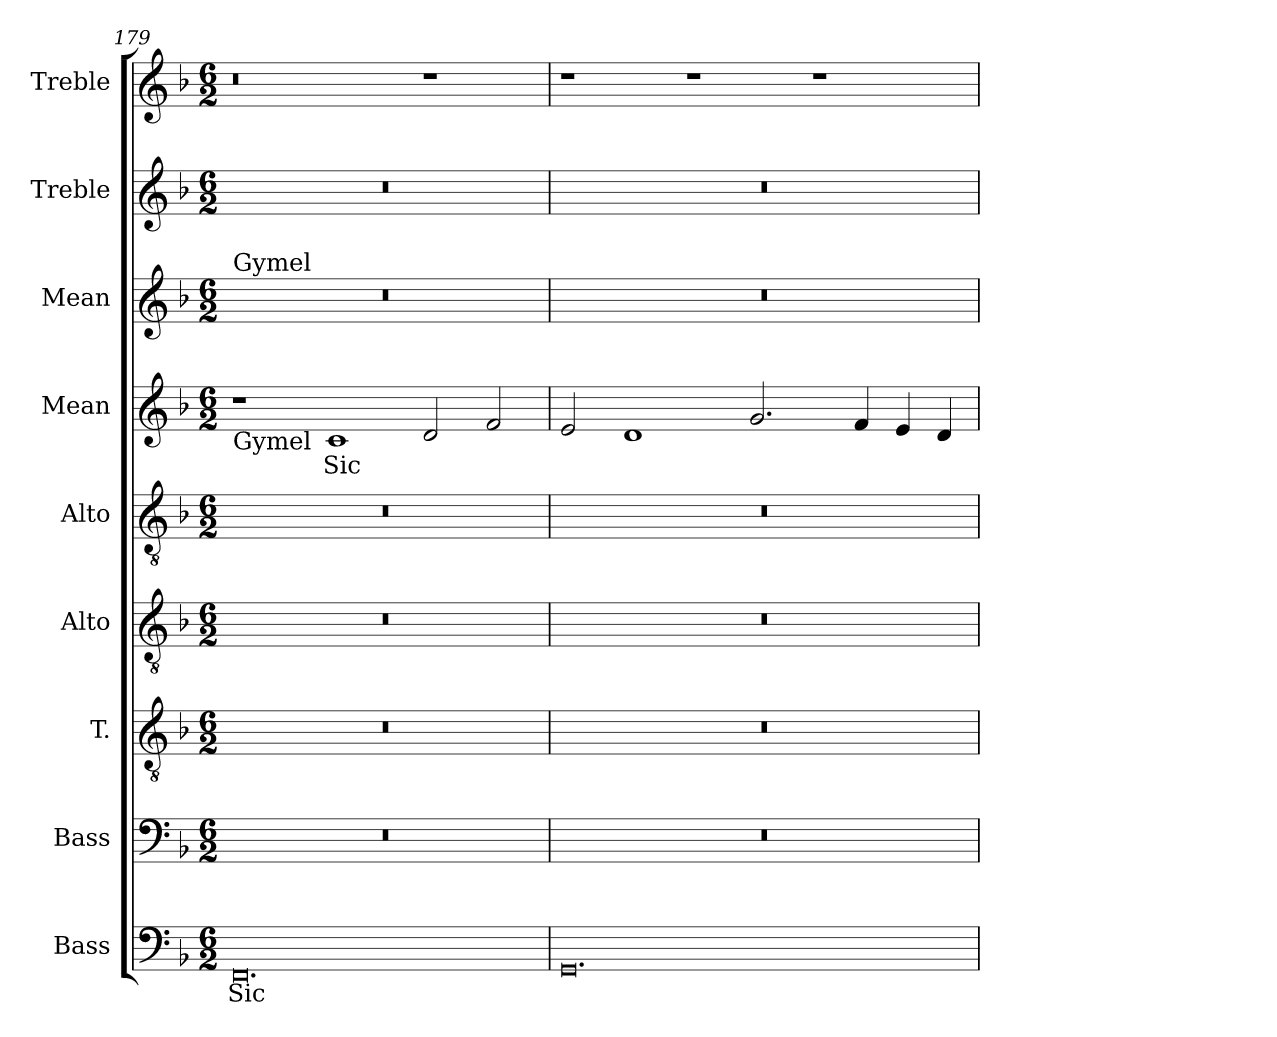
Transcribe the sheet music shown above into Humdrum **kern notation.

**kern	**text	**kern	**kern	**kern	**kern	**kern	**text	**kern	**kern	**kern
*part9	*part9	*part8	*part7	*part6	*part5	*part4	*part4	*part3	*part2	*part1
*staff9	*staff9	*staff8	*staff7	*staff6	*staff5	*staff4	*staff4	*staff3	*staff2	*staff1
*I"Bass	*	*I"Bass	*I"T.	*I"Alto	*I"Alto	*I"Mean	*	*I"Mean	*I"Treble	*I"Treble
*I'B.	*	*I'B.	*I'T.	*I'A2.	*I'A1.	*I'M.	*	*I'M.	*I'Tr.	*I'Tr.
!!LO:LB:g=z
*clefF4	*	*clefF4	*clefGv2	*clefGv2	*clefGv2	*clefG2	*	*clefG2	*clefG2	*clefG2
*	*	*	*ITrd7c12	*ITrd7c12	*ITrd7c12	*	*	*	*	*
*k[b-]	*	*k[b-]	*k[b-]	*k[b-]	*k[b-]	*k[b-]	*	*k[b-]	*k[b-]	*k[b-]
*F:	*	*F:	*F:	*F:	*F:	*F:	*	*F:	*F:	*F:
*M6/2	*	*M6/2	*M6/2	*M6/2	*M6/2	*M6/2	*	*M6/2	*M6/2	*M6/2
=179	=179	=179	=179	=179	=179	=179	=179	=179	=179	=179
!	!	!	!	!	!	!	!	!LO:TX:a:t=Gymel	!	!
!	!	!	!	!	!	!LO:TX:b:t=Gymel	!	!	!	!
!	!LO:LY:b:color=#000000	!LO:N:vis=1	!LO:N:vis=1	!LO:N:vis=1	!LO:N:vis=1	!	!	!LO:N:vis=1	!LO:N:vis=1	!
0.FFi	Sic	0.r	0.r	0.r	0.r	1r	.	0.r	0.r	0r
!	!	!	!	!	!	!	!LO:LY:b:color=#000000	!	!	!
.	.	.	.	.	.	1ci	Sic	.	.	.
.	.	.	.	.	.	2di/	.	.	.	1r
.	.	.	.	.	.	2fi/	.	.	.	.
=180	=180	=180	=180	=180	=180	=180	=180	=180	=180	=180
!	!	!LO:N:vis=1	!LO:N:vis=1	!LO:N:vis=1	!LO:N:vis=1	!	!	!LO:N:vis=1	!LO:N:vis=1	!
0.GGi	.	0.r	0.r	0.r	0.r	2ei/	.	0.r	0.r	1r
.	.	.	.	.	.	1di	.	.	.	.
.	.	.	.	.	.	.	.	.	.	1r
.	.	.	.	.	.	2.gi/	.	.	.	.
.	.	.	.	.	.	.	.	.	.	1r
.	.	.	.	.	.	4fi/	.	.	.	.
.	.	.	.	.	.	4ei/	.	.	.	.
.	.	.	.	.	.	4di/	.	.	.	.
=	=	=	=	=	=	=	=	=	=	=
*-	*-	*-	*-	*-	*-	*-	*-	*-	*-	*-
